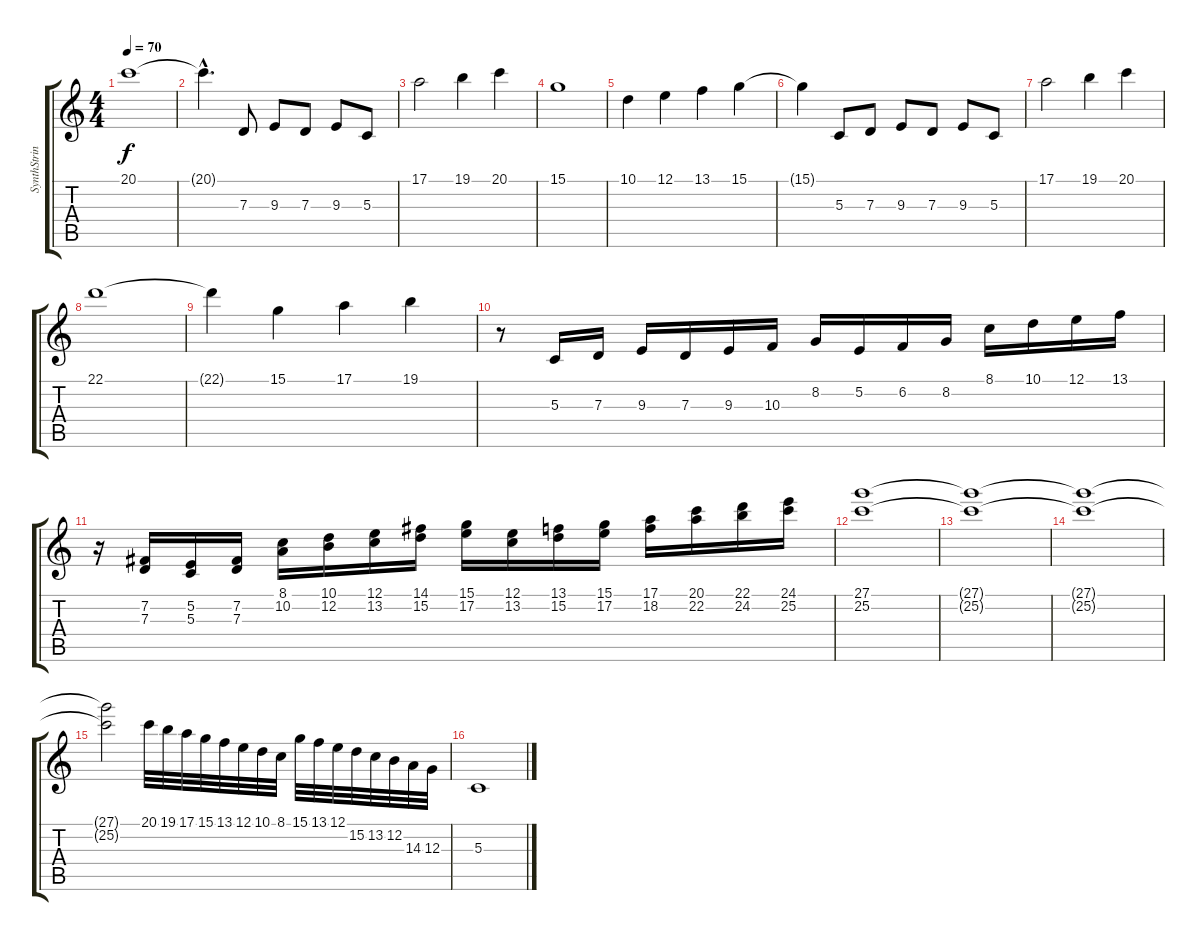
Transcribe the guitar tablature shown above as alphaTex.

\track ("SynthStrings 1" "SynthStrin") {instrument synthstrings1}
\staff {score tabs}
\tuning (E4 B3 G3 D3 A2 E2) {hide}
\ts (4 4)
\tempo 70
\clef g2
\ks c
20.1{t}.1{dy f} |
20.1{hac t}.4{d} 7.3.8 9.3.8 7.3.8 9.3.8 5.3.8 |
17.1.2 19.1.4 20.1.4 |
15.1.1 |
10.1.4 12.1.4 13.1.4 15.1.4 |
15.1{t}.4 5.3.8 7.3.8 9.3.8 7.3.8 9.3.8 5.3.8 |
17.1.2 19.1.4 20.1.4 |
22.1.1 |
22.1{t}.4 15.1.4 17.1.4 19.1.4 |
r.8 5.3.16 7.3.16 9.3.16 7.3.16 9.3.16 10.3.16 8.2.16 5.2.16 6.2.16 8.2.16 8.1.16 10.1.16 12.1.16 13.1.16 |
r.16 (7.2 7.3).16 (5.2 5.3).16 (7.2 7.3).16 (8.1 10.2).16 (10.1 12.2).16 (12.1 13.2).16 (14.1 15.2).16 (15.1 17.2).16 (12.1 13.2).16 (13.1 15.2).16 (15.1 17.2).16 (17.1 18.2).16 (20.1 22.2).16 (22.1 24.2).16 (24.1 25.2).16 |
(27.1 25.2).1 |
(27.1{t} 25.2{t}).1 |
(27.1{t} 25.2{t}).1 |
(27.1{t} 25.2{t}).2 20.1.32 19.1.32 17.1.32 15.1.32 13.1.32 12.1.32 10.1.32 8.1.32 15.1.32 13.1.32 12.1.32 15.2.32 13.2.32 12.2.32 14.3.32 12.3.32 |
5.3.1
